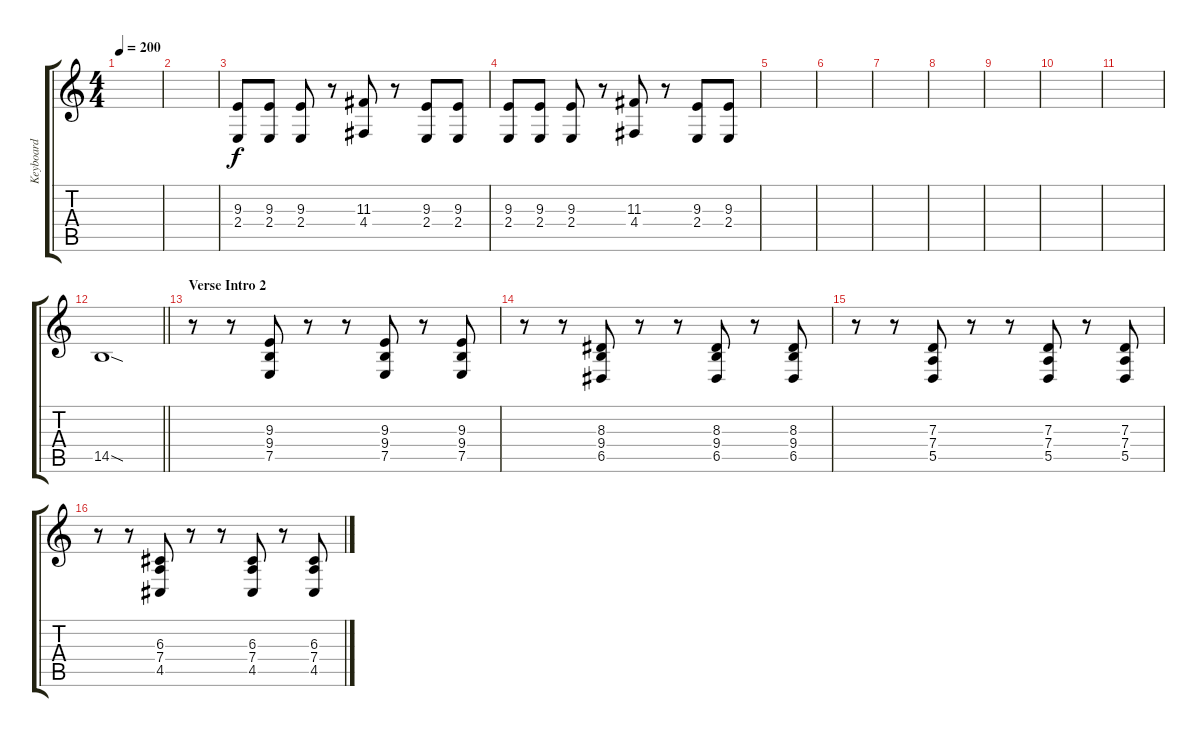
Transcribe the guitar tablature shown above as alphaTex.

\track ("Keyboard" "Keyboard") {instrument lead2sawtooth}
\staff {score tabs}
\tuning (E4 B3 G3 D3 A2 E2) {hide}
\ts (4 4)
\tempo 200
\clef g2
\ks c
|
|
(9.3 2.4).8 (9.3 2.4).8 (9.3 2.4).8 r.8 (11.3 4.4).8 r.8 (9.3 2.4).8 (9.3 2.4).8 |
(9.3 2.4).8 (9.3 2.4).8 (9.3 2.4).8 r.8 (11.3 4.4).8 r.8 (9.3 2.4).8 (9.3 2.4).8 |
|
|
|
|
|
|
|
\barLineRight lightlight
14.5{sod}.1 |
\section ("" "Verse Intro 2")
r.8 r.8 (9.3 9.4 7.5).8 r.8 r.8 (9.3 9.4 7.5).8 r.8 (9.3 9.4 7.5).8 |
r.8 r.8 (8.3 9.4 6.5).8 r.8 r.8 (8.3 9.4 6.5).8 r.8 (8.3 9.4 6.5).8 |
r.8 r.8 (7.3 7.4 5.5).8 r.8 r.8 (7.3 7.4 5.5).8 r.8 (7.3 7.4 5.5).8 |
r.8 r.8 (6.3 7.4 4.5).8 r.8 r.8 (6.3 7.4 4.5).8 r.8 (6.3 7.4 4.5).8
